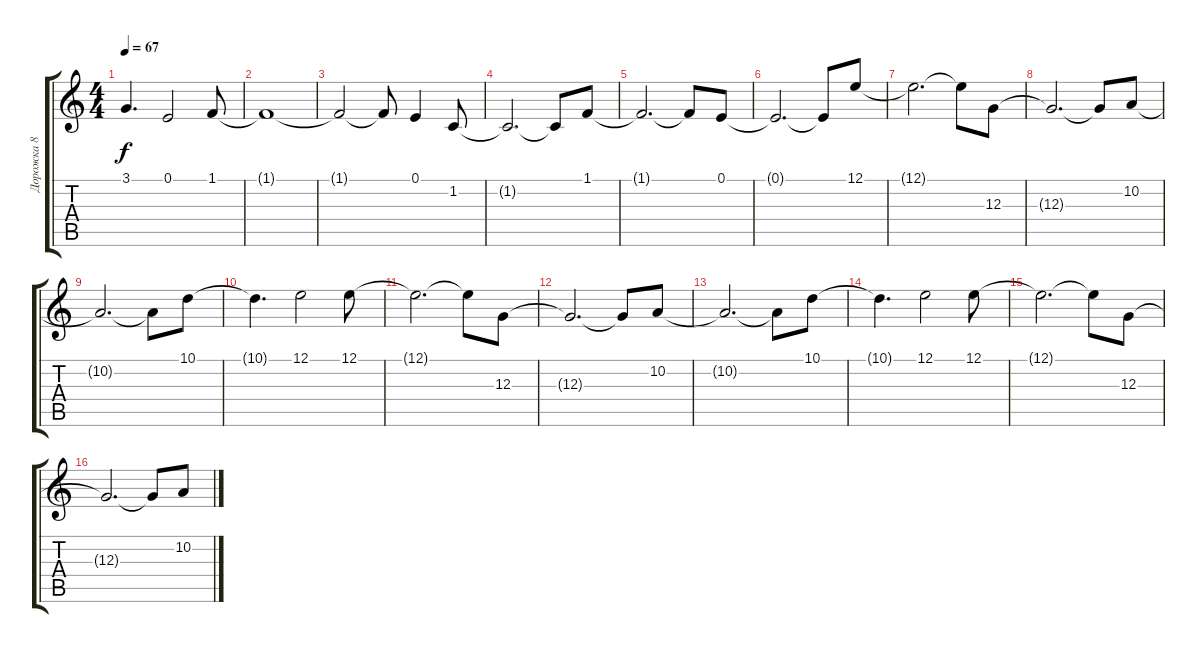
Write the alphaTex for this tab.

\track ("Дорожка 8" "Дорожка 8") {instrument synthvoice}
\staff {score tabs}
\tuning (E4 B3 G3 D3 A2 E2) {hide}
\ts (4 4)
\tempo 67
\clef g2
\ks c
3.1{t}.4{d dy f} 0.1.2 1.1.8 |
1.1{t}.1 |
1.1{t}.2 1.1{t}.8 0.1.4 1.2.8 |
1.2{t}.2{d} 1.2{t}.8 1.1.8 |
1.1{t}.2{d} 1.1{t}.8 0.1.8 |
0.1{t}.2{d} 0.1{t}.8 12.1.8 |
12.1{t}.2{d} 12.1{t}.8 12.3.8 |
12.3{t}.2{d} 12.3{t}.8 10.2.8 |
10.2{t}.2{d} 10.2{t}.8 10.1.8 |
10.1{t}.4{d} 12.1.2 12.1.8 |
12.1{t}.2{d} 12.1{t}.8 12.3.8 |
12.3{t}.2{d} 12.3{t}.8 10.2.8 |
10.2{t}.2{d} 10.2{t}.8 10.1.8 |
10.1{t}.4{d} 12.1.2 12.1.8 |
12.1{t}.2{d} 12.1{t}.8 12.3.8 |
12.3{t}.2{d} 12.3{t}.8 10.2.8
